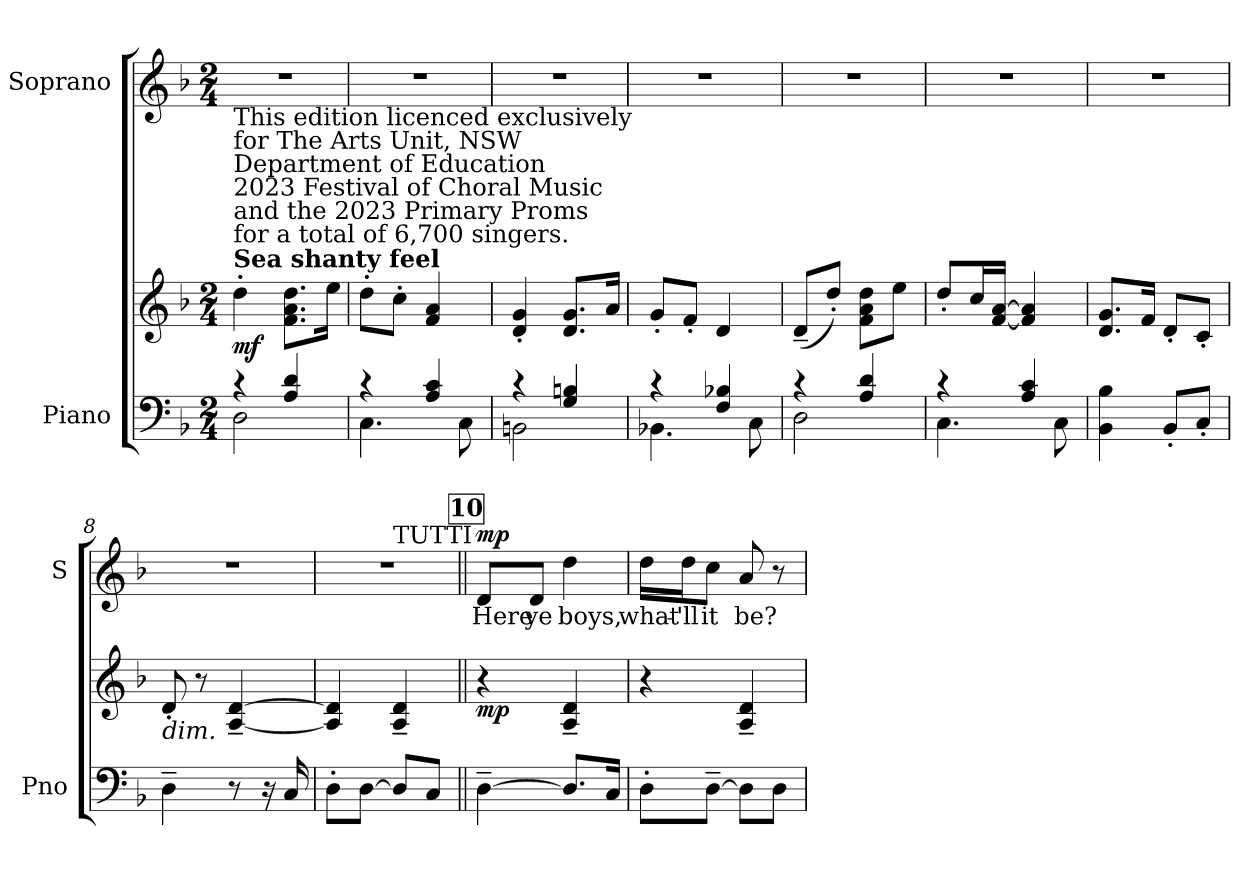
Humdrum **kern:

**kern	**kern	**dynam	**kern	**text	**dynam
*part2	*part2	*part2	*part1	*part1	*part1
*staff3	*staff2	*staff2/3	*staff1	*staff1	*staff1
*I"Piano	*	*	*I"Soprano	*	*
*I'Pno	*	*	*I'S	*	*
*clefF4	*clefG2	*	*clefG2	*	*
*k[b-]	*k[b-]	*	*k[b-]	*	*
*d:	*d:	*	*d:	*	*
*M2/4	*M2/4	*	*M2/4	*	*
*MM100	*MM100	*	*MM100	*	*
=1	=1	=1	=1	=1	=1
*^	*	*	*	*	*
!	!	!LO:TX:a:B:t=Sea shanty feel	!	!	!	!
!	!	!LO:TX:a:t=This edition licenced exclusively\nfor The Arts Unit, NSW\nDepartment of Education\n2023 Festival of Choral Music\nand the 2023 Primary Proms\nfor a total of 6,700 singers.	!	!	!	!
!	!	!	!LO:DY:b	!	!	!
4rc	2D\	4dd'>\	mf	2r	.	.
4A/ 4d/	.	8.f\ 8.a\ 8.dd\L	.	.	.	.
.	.	16ee\Jk	.	.	.	.
=2	=2	=2	=2	=2	=2	=2
4rc	4.C\	8dd'>\L	.	2r	.	.
.	.	8cc'>\J	.	.	.	.
4A/ 4c/	.	4f/ 4a/	.	.	.	.
.	8C\	.	.	.	.	.
=3	=3	=3	=3	=3	=3	=3
4rc	2BBn\	4d/'< 4g/'<	.	2r	.	.
4G/ 4Bn/	.	8.d/ 8.g/L	.	.	.	.
.	.	16a/Jk	.	.	.	.
=4	=4	=4	=4	=4	=4	=4
4rc	4.BB-X\	8g'</L	.	2r	.	.
.	.	8f'</J	.	.	.	.
4F/ 4B-X/	.	4d/	.	.	.	.
.	8C\	.	.	.	.	.
=5	=5	=5	=5	=5	=5	=5
4rc	2D\	(<8d~</L	.	2r	.	.
.	.	8dd'</J)	.	.	.	.
4A/ 4d/	.	8f\ 8a\ 8dd\L	.	.	.	.
.	.	8ee\J	.	.	.	.
!!LO:LB:g=z
=6	=6	=6	=6	=6	=6	=6
4rc	4.C\	8dd'</L	.	2r	.	.
.	.	16cc/L	.	.	.	.
.	.	[16f/ [16a/JJ	.	.	.	.
4A/ 4c/	.	4f/] 4a/]	.	.	.	.
.	8C\	.	.	.	.	.
*v	*v	*	*	*	*	*
=7	=7	=7	=7	=7	=7
4BB-\ 4B-\	8.d/ 8.g/L	.	2r	.	.
.	16f/Jk	.	.	.	.
8BB-'</L	8d'</L	.	.	.	.
8C'</J	8c'</J	.	.	.	.
=8	=8	=8	=8	=8	=8
!	!LO:TX:b:i:t=dim.	!	!	!	!
4D~>\	8d'</	.	2r	.	.
.	8r	.	.	.	.
8r	[4A/~< [4d/~<	.	.	.	.
16r	.	.	.	.	.
16C/	.	.	.	.	.
=9	=9	=9	=9	=9	=9
*	*	*	*^	*	*
8D'>\L	4A/] 4d/]	.	2r	4ryy	.	.
[8D\J	.	.	.	.	.	.
!	!	!	!	!LO:TX:a:t=TUTTI	!	!
8D/L]	4A/~< 4d/~<	.	.	4ryy	.	.
8C/J	.	.	.	.	.	.
*	*	*	*v	*v	*	*
!!LO:REH:place=s1:a:B:fs=9.9:t=10
=10||	=10||	=10||	=10||	=10||	=10||
*	*	*	*^	*	*
!	!	!LO:DY:b	!	!	!LO:LY:b	!LO:DY:a
*	*	*	*v	*v	*	*
[4D~>\	4r	mp	8d/L	Here	mp
!	!	!	!	!LO:LY:b	!
.	.	.	8d/J	ye	.
!	!	!	!	!LO:LY:b	!
8.D/L]	4A/~< 4d/~<	.	4dd\	boys,	.
16C/Jk	.	.	.	.	.
!!LO:LB:g=z
=11	=11	=11	=11	=11	=11
!	!	!	!	!LO:LY:b	!
8D'>\L	4r	.	16dd\LL	what-	.
!	!	!	!	!LO:LY:b	!
.	.	.	16dd\J	-'ll	.
!	!	!	!	!LO:LY:b	!
[8D~>\J	.	.	8cc\J	it	.
!	!	!	!	!LO:LY:b	!
8D\L]	4A/~< 4d/~<	.	8a/	be?	.
8D\J	.	.	8r	.	.
=	=	=	=	=	=
*-	*-	*-	*-	*-	*-
